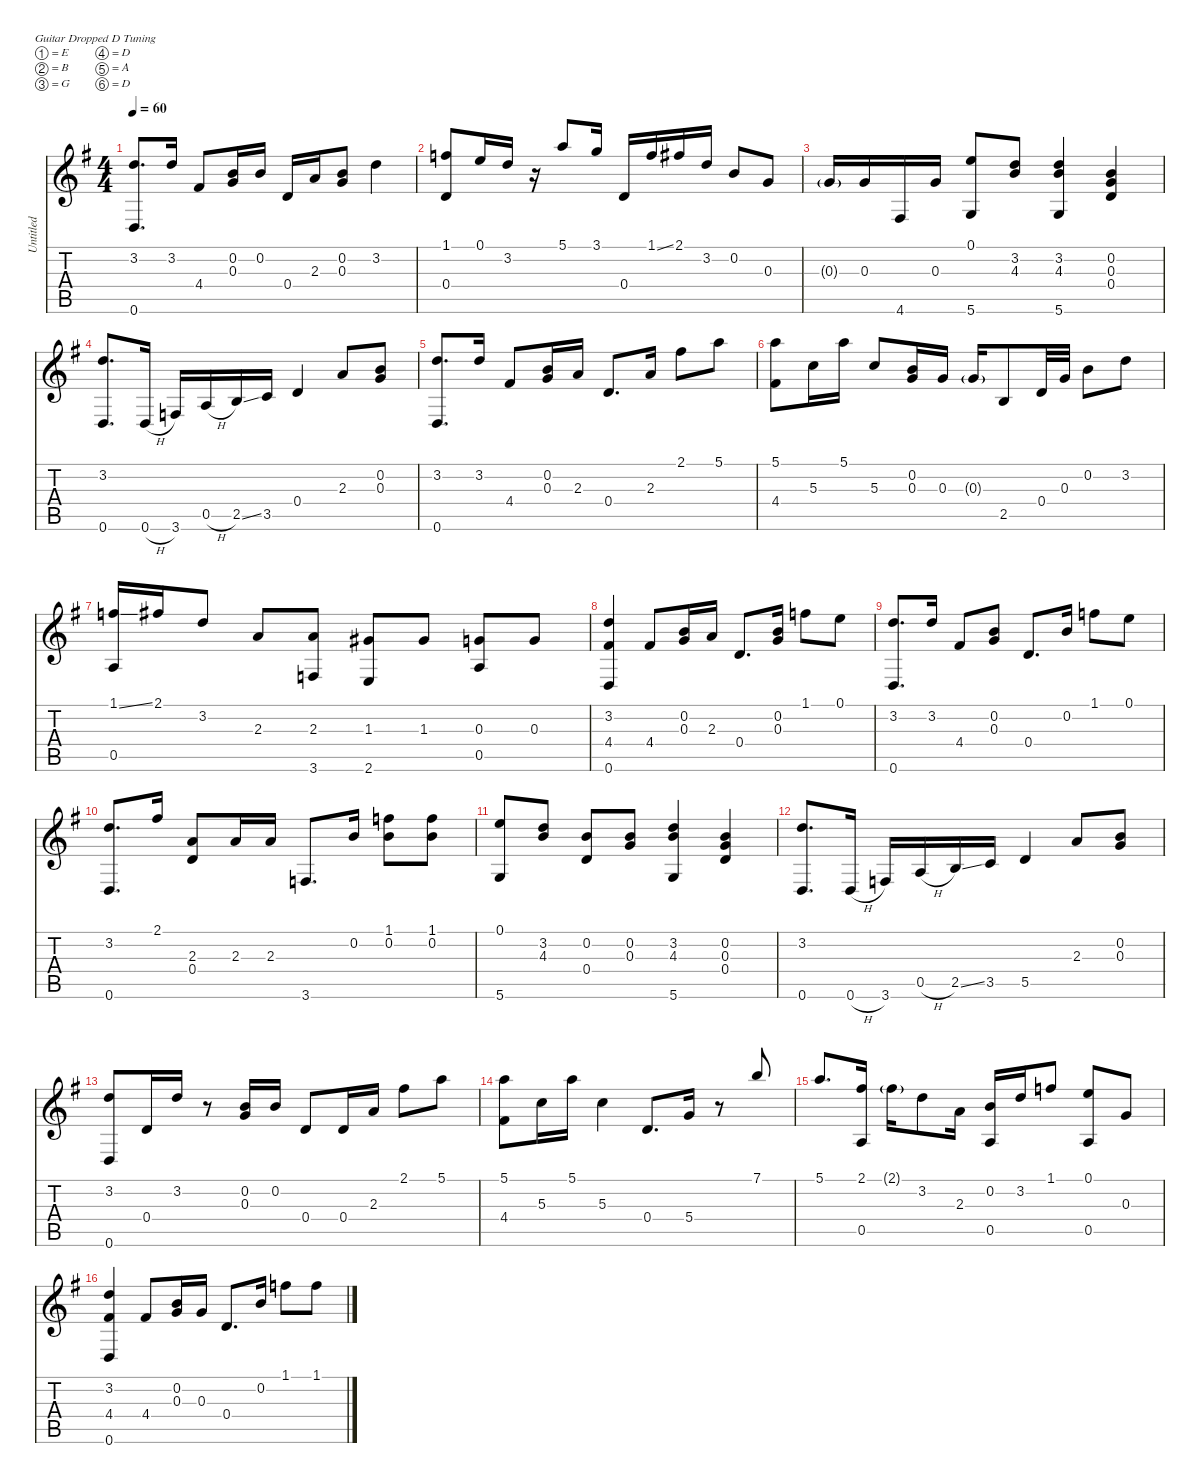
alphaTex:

\defaultSystemsLayout 4
\hideDynamics
\bracketExtendMode nobrackets
\otherSystemsTrackNameOrientation horizontal
\track ("Untitled" "Untitled") {instrument acousticguitarnylon}
\staff {score tabs}
\tuning (E4 B3 G3 D3 A2 D2)
\ts (4 4)
\tempo 60
\clef g2
\ks g
(3.2{acc forcenatural} 0.6{acc forcenatural}).8{d dy mf beam Up} 3.2{acc forcenatural}.16{beam Up} 4.4{acc #}.8{beam Up} (0.2{acc forcenatural} 0.3{acc forcenatural}).16{beam Up} 0.2{acc forcenatural}.16{beam Up} 0.4{acc forcenatural}.16{beam Up} 2.3{acc forcenatural}.16{beam Up} (0.2{acc forcenatural} 0.3{acc forcenatural}).8{beam Up} 3.2{acc forcenatural}.4{beam Down} |
(1.1{acc forcenatural} 0.4{acc forcenatural}).8{beam Up} 0.1{acc forcenatural}.16{beam Up} 3.2{acc forcenatural}.16{beam Up} r.16{beam Up} 5.1{acc forcenatural}.8{beam Down} 3.1{acc forcenatural}.16{beam Down} 0.4{acc forcenatural}.16{beam Up} 1.1{ss acc forcenatural}.16{beam Up} 2.1{acc #}.16{beam Up} 3.2{acc forcenatural}.16{beam Up} 0.2{acc forcenatural}.8{beam Up} 0.3{acc forcenatural}.8{beam Up} |
0.3{g acc forcenatural}.16{beam Up} 0.3{acc forcenatural}.16{beam Up} 4.6{acc #}.16{beam Up} 0.3{acc forcenatural}.16{beam Up} (0.1{acc forcenatural} 5.6{acc forcenatural}).8{beam Up} (3.2{acc forcenatural} 4.3{acc forcenatural}).8{beam Up} (3.2{acc forcenatural} 4.3{acc forcenatural} 5.6{acc forcenatural}).4{beam Up} (0.2{acc forcenatural} 0.3{acc forcenatural} 0.4{acc forcenatural}).4{beam Up} |
(3.2{acc forcenatural} 0.6{acc forcenatural}).8{d beam Up} 0.6{h acc forcenatural}.16{beam Up} 3.6{acc forcenatural}.16{beam Up} 0.5{h acc forcenatural}.16{beam Up} 2.5{ss acc forcenatural}.16{beam Up} 3.5{acc forcenatural}.16{beam Up} 0.4{acc forcenatural}.4{beam Up} 2.3{acc forcenatural}.8{beam Up} (0.2{acc forcenatural} 0.3{acc forcenatural}).8{beam Up} |
(3.2{acc forcenatural} 0.6{acc forcenatural}).8{d beam Up} 3.2{acc forcenatural}.16{beam Up} 4.4{acc #}.8{beam Up} (0.2{acc forcenatural} 0.3{acc forcenatural}).16{beam Up} 2.3{acc forcenatural}.16{beam Up} 0.4{acc forcenatural}.8{d beam Up} 2.3{acc forcenatural}.16{beam Up} 2.1{acc #}.8{beam Down} 5.1{acc forcenatural}.8{beam Down} |
(5.1{acc forcenatural} 4.4{acc #}).8{beam Down} 5.3{acc forcenatural}.16{beam Down} 5.1{acc forcenatural}.16{beam Down} 5.3{acc forcenatural}.8{beam Up} (0.2{acc forcenatural} 0.3{acc forcenatural}).16{beam Up} 0.3{acc forcenatural}.16{beam Up} 0.3{g acc forcenatural}.16{beam Up} 2.5{acc forcenatural}.8{beam Up} 0.4{acc forcenatural}.32{beam Up} 0.3{acc forcenatural}.32{beam Up} 0.2{acc forcenatural}.8{beam Down} 3.2{acc forcenatural}.8{beam Down} |
(1.1{ss acc forcenatural} 0.5{acc forcenatural}).16{beam Up} 2.1{acc #}.16{beam Up} 3.2{acc forcenatural}.8{beam Up} 2.3{acc forcenatural}.8{beam Up} (2.3{acc forcenatural} 3.6{acc forcenatural}).8{beam Up} (1.3{acc #} 2.6{acc forcenatural}).8{beam Up} 1.3{acc #}.8{beam Up} (0.3{acc forcenatural} 0.5{acc forcenatural}).8{beam Up} 0.3{acc forcenatural}.8{beam Up} |
(3.2{acc forcenatural} 4.4{acc #} 0.6{acc forcenatural}).4{beam Up} 4.4{acc #}.8{beam Up} (0.2{acc forcenatural} 0.3{acc forcenatural}).16{beam Up} 2.3{acc forcenatural}.16{beam Up} 0.4{acc forcenatural}.8{d beam Up} (0.2{acc forcenatural} 0.3{acc forcenatural}).16{beam Up} 1.1{acc forcenatural}.8{beam Down} 0.1{acc forcenatural}.8{beam Down} |
(3.2{acc forcenatural} 0.6{acc forcenatural}).8{d beam Up} 3.2{acc forcenatural}.16{beam Up} 4.4{acc #}.8{beam Up} (0.2{acc forcenatural} 0.3{acc forcenatural}).8{beam Up} 0.4{acc forcenatural}.8{d beam Up} 0.2{acc forcenatural}.16{beam Up} 1.1{acc forcenatural}.8{beam Down} 0.1{acc forcenatural}.8{beam Down} |
(3.2{acc forcenatural} 0.6{acc forcenatural}).8{d beam Up} 2.1{acc #}.16{beam Up} (2.3{acc forcenatural} 0.4{acc forcenatural}).8{beam Up} 2.3{acc forcenatural}.16{beam Up} 2.3{acc forcenatural}.16{beam Up} 3.6{acc forcenatural}.8{d beam Up} 0.2{acc forcenatural}.16{beam Up} (1.1{acc forcenatural} 0.2{acc forcenatural}).8{beam Down} (1.1{acc forcenatural} 0.2{acc forcenatural}).8{beam Down} |
(0.1{acc forcenatural} 5.6{acc forcenatural}).8{beam Up} (3.2{acc forcenatural} 4.3{acc forcenatural}).8{beam Up} (0.2{acc forcenatural} 0.4{acc forcenatural}).8{beam Up} (0.2{acc forcenatural} 0.3{acc forcenatural}).8{beam Up} (3.2{acc forcenatural} 4.3{acc forcenatural} 5.6{acc forcenatural}).4{beam Up} (0.2{acc forcenatural} 0.3{acc forcenatural} 0.4{acc forcenatural}).4{beam Up} |
(3.2{acc forcenatural} 0.6{acc forcenatural}).8{d beam Up} 0.6{h acc forcenatural}.16{beam Up} 3.6{acc forcenatural}.16{beam Up} 0.5{h acc forcenatural}.16{beam Up} 2.5{ss acc forcenatural}.16{beam Up} 3.5{acc forcenatural}.16{beam Up} 5.5{acc forcenatural}.4{beam Up} 2.3{acc forcenatural}.8{beam Up} (0.2{acc forcenatural} 0.3{acc forcenatural}).8{beam Up} |
(3.2{acc forcenatural} 0.6{acc forcenatural}).8{beam Up} 0.4{acc forcenatural}.16{beam Up} 3.2{acc forcenatural}.16{beam Up} r.8{beam Up} (0.2{acc forcenatural} 0.3{acc forcenatural}).16{beam Up} 0.2{acc forcenatural}.16{beam Up} 0.4{acc forcenatural}.8{beam Up} 0.4{acc forcenatural}.16{beam Up} 2.3{acc forcenatural}.16{beam Up} 2.1{acc #}.8{beam Down} 5.1{acc forcenatural}.8{beam Down} |
(5.1{acc forcenatural} 4.4{acc #}).8{beam Down} 5.3{acc forcenatural}.16{beam Down} 5.1{acc forcenatural}.16{beam Down} 5.3{acc forcenatural}.4{beam Down} 0.4{acc forcenatural}.8{d beam Up} 5.4{acc forcenatural}.16{beam Up} r.8{beam Up} 7.1{acc forcenatural}.8{beam Down} |
5.1{acc forcenatural}.8{d beam Up} (2.1{acc #} 0.5{acc forcenatural}).16{beam Up} 2.1{g acc #}.16{beam Down} 3.2{acc forcenatural}.8{beam Down} 2.3{acc forcenatural}.16{beam Down} (0.2{acc forcenatural} 0.5{acc forcenatural}).16{beam Up} 3.2{acc forcenatural}.16{beam Up} 1.1{acc forcenatural}.8{beam Up} (0.1{acc forcenatural} 0.5{acc forcenatural}).8{beam Up} 0.3{acc forcenatural}.8{beam Up} |
(3.2{acc forcenatural} 4.4{acc #} 0.6{acc forcenatural}).4{beam Up} 4.4{acc #}.8{beam Up} (0.2{acc forcenatural} 0.3{acc forcenatural}).16{beam Up} 0.3{acc forcenatural}.16{beam Up} 0.4{acc forcenatural}.8{d beam Up} 0.2{acc forcenatural}.16{beam Up} 1.1{acc forcenatural}.8{beam Down} 1.1{acc forcenatural}.8{beam Down}
